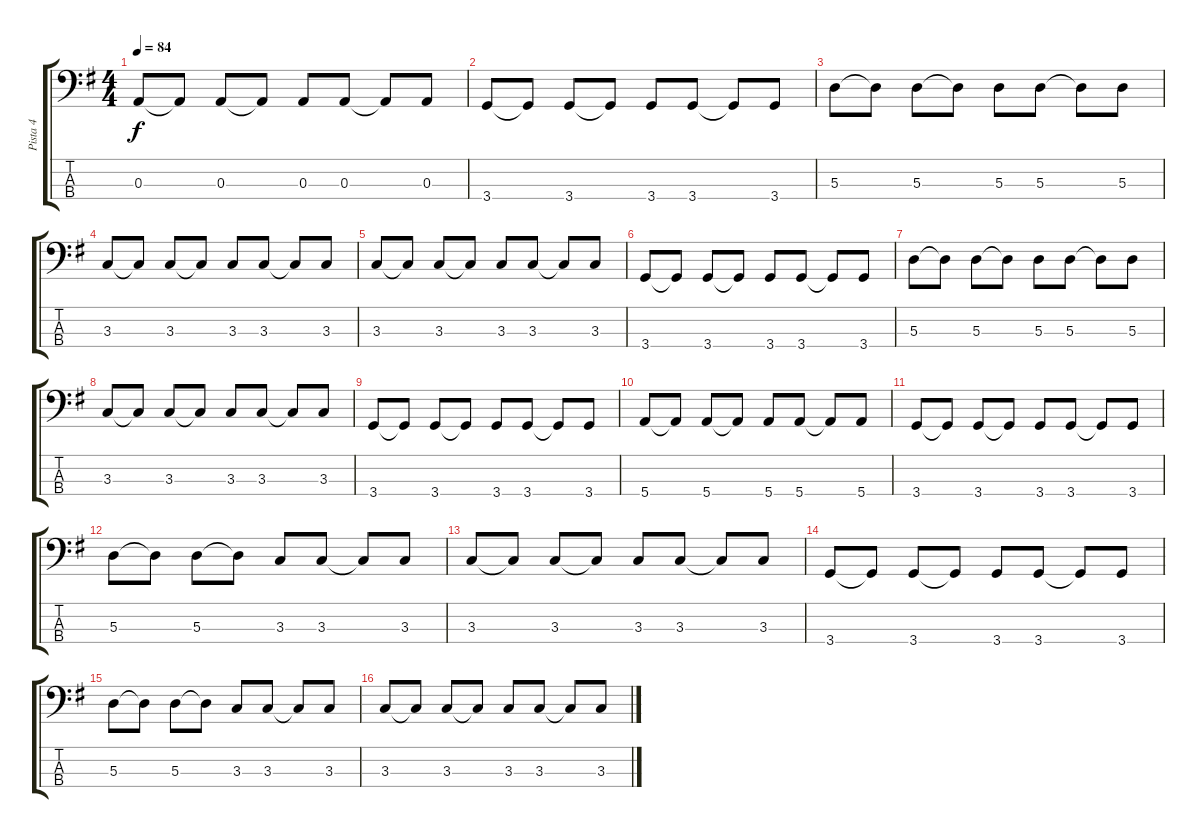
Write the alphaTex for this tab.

\track ("Pista 4" "Pista 4") {instrument electricbassfinger}
\staff {score tabs}
\tuning (G2 D2 A1 E1) {hide}
\ts (4 4)
\tempo 84
\clef f4
\ks g
0.3.8{dy f} 0.3{t}.8 0.3.8 0.3{t}.8 0.3.8 0.3.8 0.3{t}.8 0.3.8 |
3.4.8 3.4{t}.8 3.4.8 3.4{t}.8 3.4.8 3.4.8 3.4{t}.8 3.4.8 |
5.3.8 5.3{t}.8 5.3.8 5.3{t}.8 5.3.8 5.3.8 5.3{t}.8 5.3.8 |
3.3.8 3.3{t}.8 3.3.8 3.3{t}.8 3.3.8 3.3.8 3.3{t}.8 3.3.8 |
3.3.8 3.3{t}.8 3.3.8 3.3{t}.8 3.3.8 3.3.8 3.3{t}.8 3.3.8 |
3.4.8 3.4{t}.8 3.4.8 3.4{t}.8 3.4.8 3.4.8 3.4{t}.8 3.4.8 |
5.3.8 5.3{t}.8 5.3.8 5.3{t}.8 5.3.8 5.3.8 5.3{t}.8 5.3.8 |
3.3.8 3.3{t}.8 3.3.8 3.3{t}.8 3.3.8 3.3.8 3.3{t}.8 3.3.8 |
3.4.8 3.4{t}.8 3.4.8 3.4{t}.8 3.4.8 3.4.8 3.4{t}.8 3.4.8 |
5.4.8 5.4{t}.8 5.4.8 5.4{t}.8 5.4.8 5.4.8 5.4{t}.8 5.4.8 |
3.4.8 3.4{t}.8 3.4.8 3.4{t}.8 3.4.8 3.4.8 3.4{t}.8 3.4.8 |
5.3.8 5.3{t}.8 5.3.8 5.3{t}.8 3.3.8 3.3.8 3.3{t}.8 3.3.8 |
3.3.8 3.3{t}.8 3.3.8 3.3{t}.8 3.3.8 3.3.8 3.3{t}.8 3.3.8 |
3.4.8 3.4{t}.8 3.4.8 3.4{t}.8 3.4.8 3.4.8 3.4{t}.8 3.4.8 |
5.3.8 5.3{t}.8 5.3.8 5.3{t}.8 3.3.8 3.3.8 3.3{t}.8 3.3.8 |
3.3.8 3.3{t}.8 3.3.8 3.3{t}.8 3.3.8 3.3.8 3.3{t}.8 3.3.8
